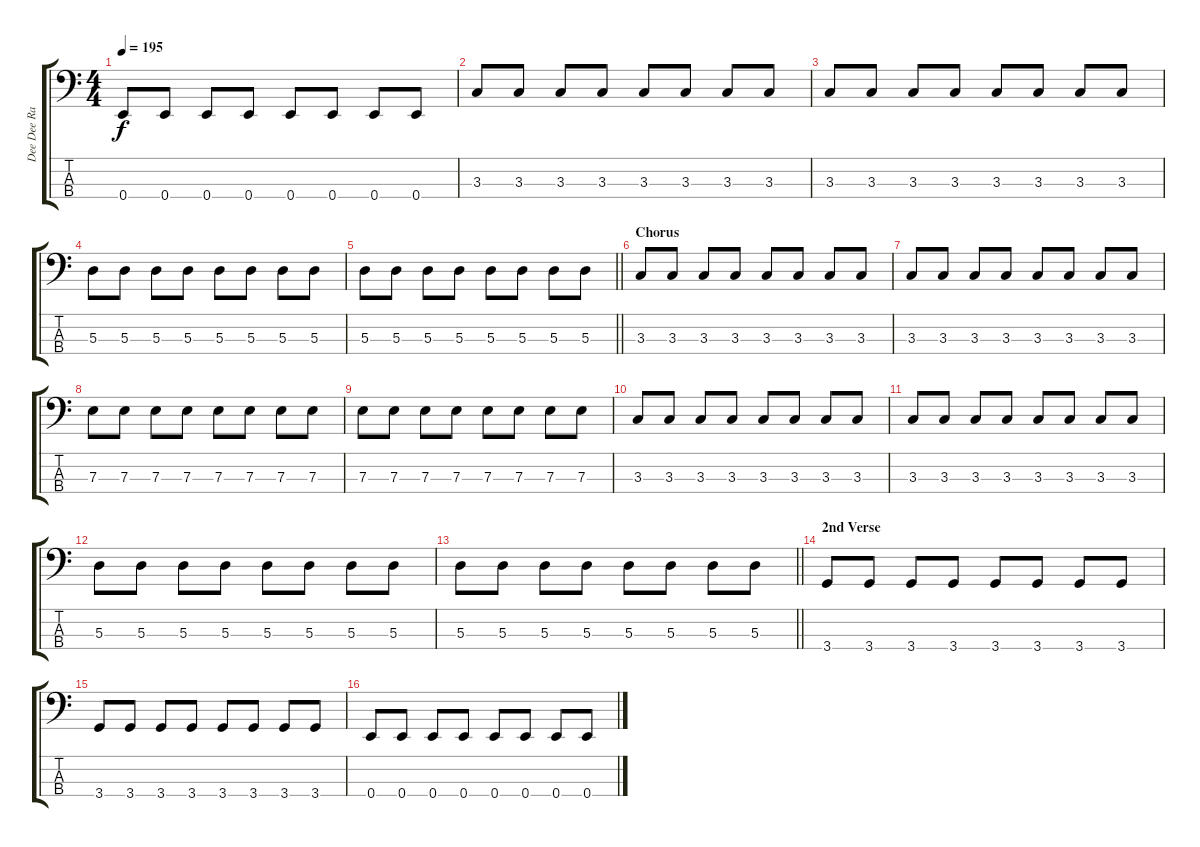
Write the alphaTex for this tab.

\track ("Dee Dee Ramone" "Dee Dee Ra") {instrument electricbasspick}
\staff {score tabs}
\tuning (G2 D2 A1 E1) {hide}
\ts (4 4)
\tempo 195
\clef f4
\ks c
0.4.8{dy f} 0.4.8 0.4.8 0.4.8 0.4.8 0.4.8 0.4.8 0.4.8 |
3.3.8 3.3.8 3.3.8 3.3.8 3.3.8 3.3.8 3.3.8 3.3.8 |
3.3.8 3.3.8 3.3.8 3.3.8 3.3.8 3.3.8 3.3.8 3.3.8 |
5.3.8 5.3.8 5.3.8 5.3.8 5.3.8 5.3.8 5.3.8 5.3.8 |
\barLineRight lightlight
5.3.8 5.3.8 5.3.8 5.3.8 5.3.8 5.3.8 5.3.8 5.3.8 |
\section ("" "Chorus")
3.3.8 3.3.8 3.3.8 3.3.8 3.3.8 3.3.8 3.3.8 3.3.8 |
3.3.8 3.3.8 3.3.8 3.3.8 3.3.8 3.3.8 3.3.8 3.3.8 |
7.3.8 7.3.8 7.3.8 7.3.8 7.3.8 7.3.8 7.3.8 7.3.8 |
7.3.8 7.3.8 7.3.8 7.3.8 7.3.8 7.3.8 7.3.8 7.3.8 |
3.3.8 3.3.8 3.3.8 3.3.8 3.3.8 3.3.8 3.3.8 3.3.8 |
3.3.8 3.3.8 3.3.8 3.3.8 3.3.8 3.3.8 3.3.8 3.3.8 |
5.3.8 5.3.8 5.3.8 5.3.8 5.3.8 5.3.8 5.3.8 5.3.8 |
\barLineRight lightlight
5.3.8 5.3.8 5.3.8 5.3.8 5.3.8 5.3.8 5.3.8 5.3.8 |
\section ("" "2nd Verse")
3.4.8 3.4.8 3.4.8 3.4.8 3.4.8 3.4.8 3.4.8 3.4.8 |
3.4.8 3.4.8 3.4.8 3.4.8 3.4.8 3.4.8 3.4.8 3.4.8 |
0.4.8 0.4.8 0.4.8 0.4.8 0.4.8 0.4.8 0.4.8 0.4.8
